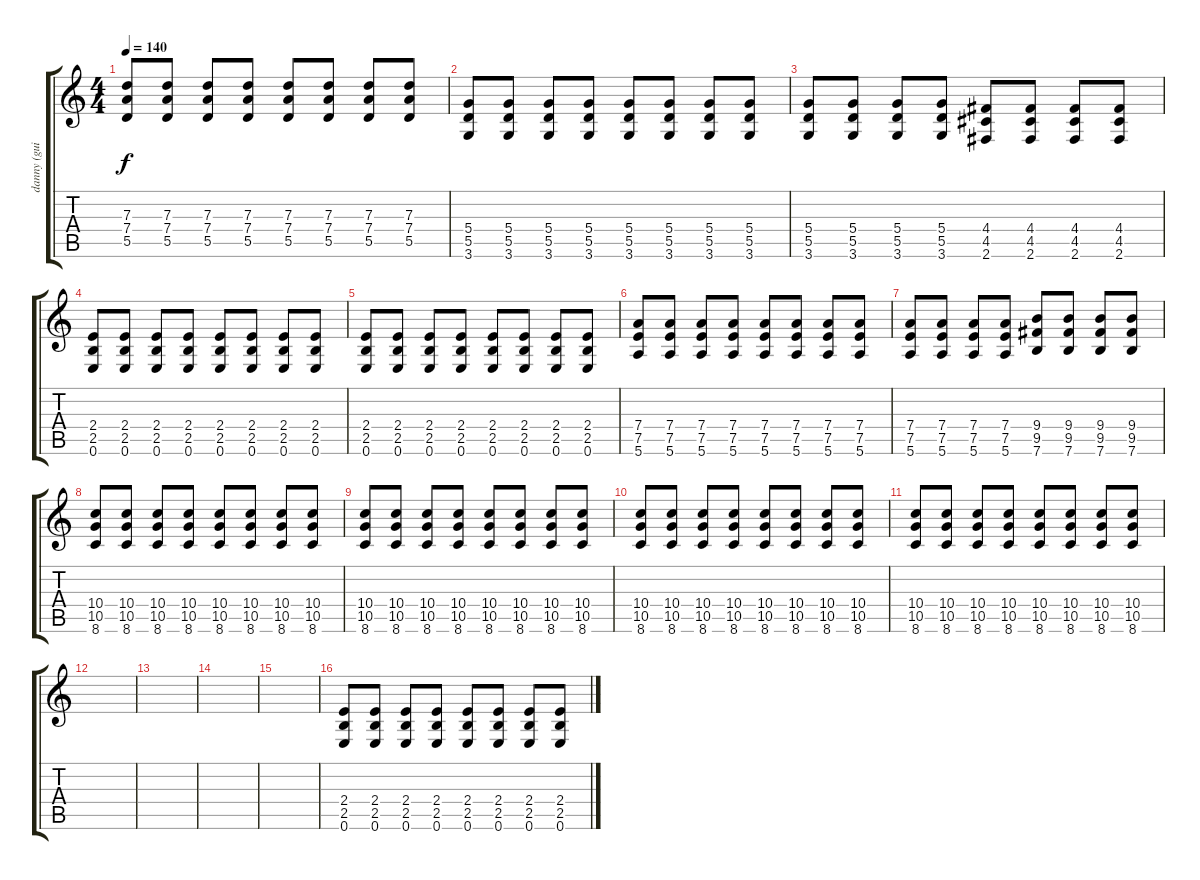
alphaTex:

\track ("danny (guitar)" "danny (gui") {instrument overdrivenguitar}
\staff {score tabs}
\tuning (E4 B3 G3 D3 A2 E2) {hide}
\ts (4 4)
\tempo 140
\clef g2
\ks c
(7.3 7.4 5.5).8{dy f} (7.3 7.4 5.5).8 (7.3 7.4 5.5).8 (7.3 7.4 5.5).8 (7.3 7.4 5.5).8 (7.3 7.4 5.5).8 (7.3 7.4 5.5).8 (7.3 7.4 5.5).8 |
(5.4 5.5 3.6).8 (5.4 5.5 3.6).8 (5.4 5.5 3.6).8 (5.4 5.5 3.6).8 (5.4 5.5 3.6).8 (5.4 5.5 3.6).8 (5.4 5.5 3.6).8 (5.4 5.5 3.6).8 |
(5.4 5.5 3.6).8 (5.4 5.5 3.6).8 (5.4 5.5 3.6).8 (5.4 5.5 3.6).8 (4.4 4.5 2.6).8 (4.4 4.5 2.6).8 (4.4 4.5 2.6).8 (4.4 4.5 2.6).8 |
(2.4 2.5 0.6).8 (2.4 2.5 0.6).8 (2.4 2.5 0.6).8 (2.4 2.5 0.6).8 (2.4 2.5 0.6).8 (2.4 2.5 0.6).8 (2.4 2.5 0.6).8 (2.4 2.5 0.6).8 |
(2.4 2.5 0.6).8 (2.4 2.5 0.6).8 (2.4 2.5 0.6).8 (2.4 2.5 0.6).8 (2.4 2.5 0.6).8 (2.4 2.5 0.6).8 (2.4 2.5 0.6).8 (2.4 2.5 0.6).8 |
(7.4 7.5 5.6).8 (7.4 7.5 5.6).8 (7.4 7.5 5.6).8 (7.4 7.5 5.6).8 (7.4 7.5 5.6).8 (7.4 7.5 5.6).8 (7.4 7.5 5.6).8 (7.4 7.5 5.6).8 |
(7.4 7.5 5.6).8 (7.4 7.5 5.6).8 (7.4 7.5 5.6).8 (7.4 7.5 5.6).8 (9.4 9.5 7.6).8 (9.4 9.5 7.6).8 (9.4 9.5 7.6).8 (9.4 9.5 7.6).8 |
(10.4 10.5 8.6).8 (10.4 10.5 8.6).8 (10.4 10.5 8.6).8 (10.4 10.5 8.6).8 (10.4 10.5 8.6).8 (10.4 10.5 8.6).8 (10.4 10.5 8.6).8 (10.4 10.5 8.6).8 |
(10.4 10.5 8.6).8 (10.4 10.5 8.6).8 (10.4 10.5 8.6).8 (10.4 10.5 8.6).8 (10.4 10.5 8.6).8 (10.4 10.5 8.6).8 (10.4 10.5 8.6).8 (10.4 10.5 8.6).8 |
(10.4 10.5 8.6).8 (10.4 10.5 8.6).8 (10.4 10.5 8.6).8 (10.4 10.5 8.6).8 (10.4 10.5 8.6).8 (10.4 10.5 8.6).8 (10.4 10.5 8.6).8 (10.4 10.5 8.6).8 |
(10.4 10.5 8.6).8 (10.4 10.5 8.6).8 (10.4 10.5 8.6).8 (10.4 10.5 8.6).8 (10.4 10.5 8.6).8 (10.4 10.5 8.6).8 (10.4 10.5 8.6).8 (10.4 10.5 8.6).8 |
|
|
|
|
(2.4 2.5 0.6).8 (2.4 2.5 0.6).8 (2.4 2.5 0.6).8 (2.4 2.5 0.6).8 (2.4 2.5 0.6).8 (2.4 2.5 0.6).8 (2.4 2.5 0.6).8 (2.4 2.5 0.6).8
